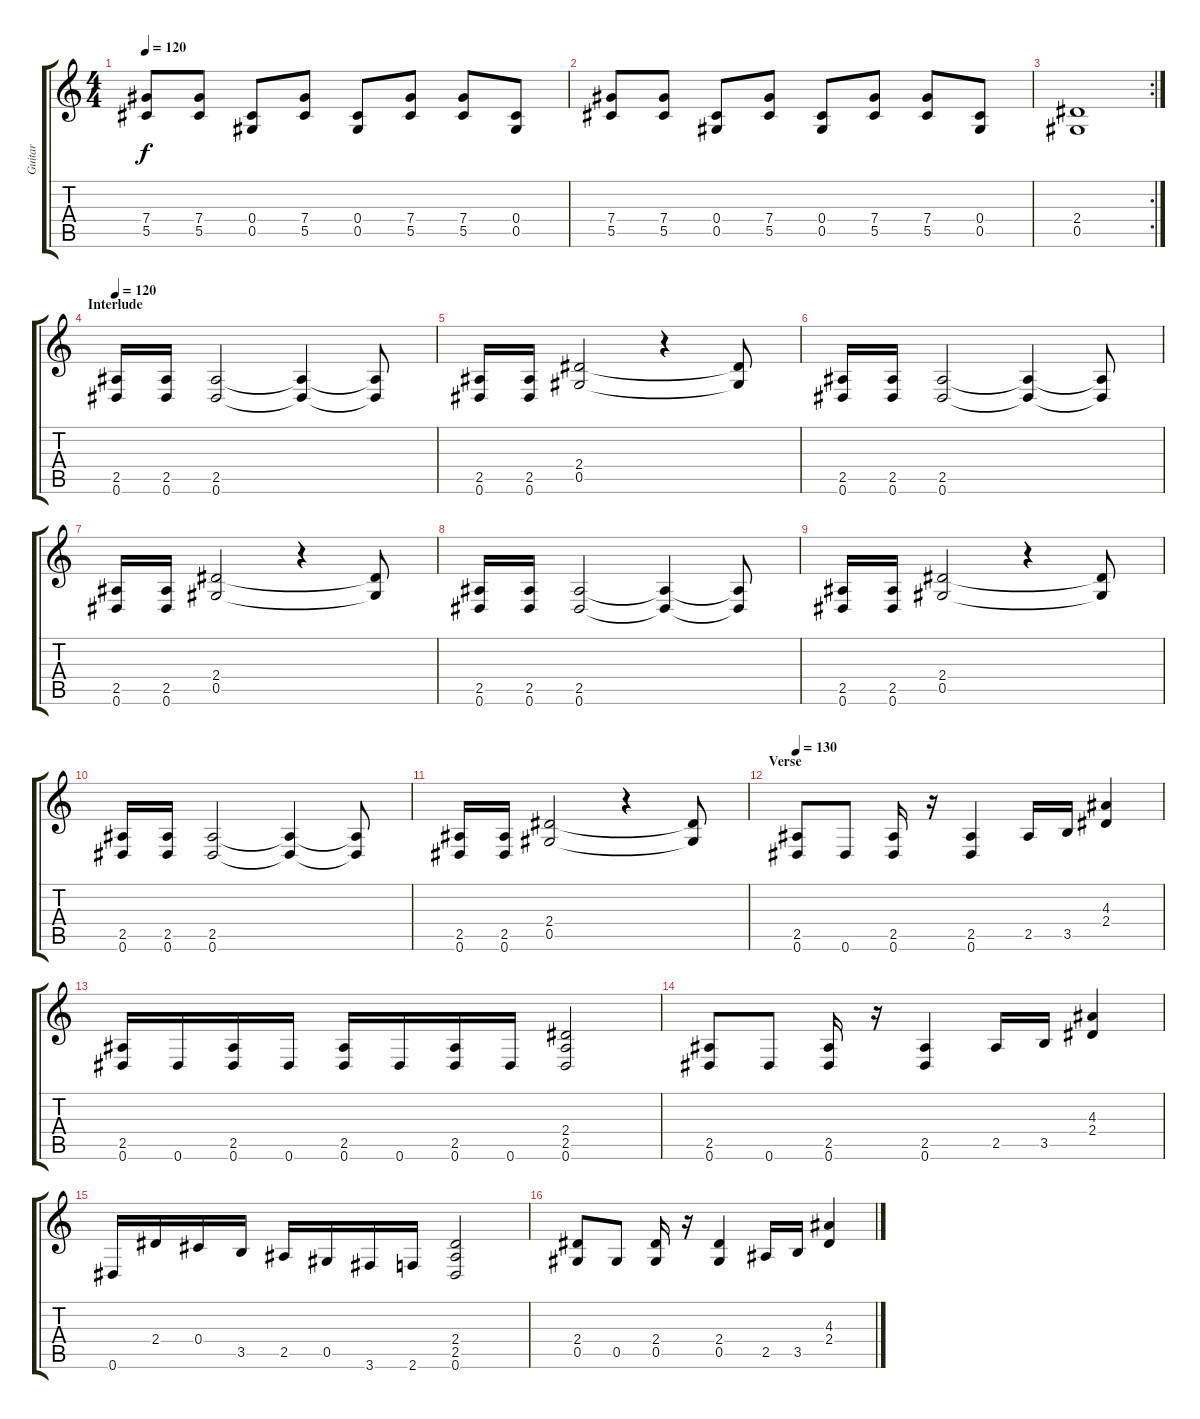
\track ("Guitar" "Guitar") {instrument distortionguitar}
\staff {score tabs}
\tuning (Eb4 Bb3 Gb3 Db3 Ab2 Eb2) {hide}
\ts (4 4)
\tempo 120
\clef g2
\ks c
(7.4 5.5).8{dy f} (7.4 5.5).8 (0.4 0.5).8 (7.4 5.5).8 (0.4 0.5).8 (7.4 5.5).8 (7.4 5.5).8 (0.4 0.5).8 |
(7.4 5.5).8 (7.4 5.5).8 (0.4 0.5).8 (7.4 5.5).8 (0.4 0.5).8 (7.4 5.5).8 (7.4 5.5).8 (0.4 0.5).8 |
\rc 2
(2.4 0.5).1 |
\section ("" "Interlude")
\tempo 120
(2.5 0.6).16 (2.5 0.6).16 (2.5 0.6).2 (2.5{t} 0.6{t}).4 (2.5{t} 0.6{t}).8 |
(2.5 0.6).16 (2.5 0.6).16 (2.4 0.5).2 r.4 (2.4{t} 0.5{t}).8 |
(2.5 0.6).16 (2.5 0.6).16 (2.5 0.6).2 (2.5{t} 0.6{t}).4 (2.5{t} 0.6{t}).8 |
(2.5 0.6).16 (2.5 0.6).16 (2.4 0.5).2 r.4 (2.4{t} 0.5{t}).8 |
(2.5 0.6).16 (2.5 0.6).16 (2.5 0.6).2 (2.5{t} 0.6{t}).4 (2.5{t} 0.6{t}).8 |
(2.5 0.6).16 (2.5 0.6).16 (2.4 0.5).2 r.4 (2.4{t} 0.5{t}).8 |
(2.5 0.6).16 (2.5 0.6).16 (2.5 0.6).2 (2.5{t} 0.6{t}).4 (2.5{t} 0.6{t}).8 |
(2.5 0.6).16 (2.5 0.6).16 (2.4 0.5).2 r.4 (2.4{t} 0.5{t}).8 |
\section ("" "Verse ")
\tempo 130
(2.5 0.6).8 0.6.8 (2.5 0.6).16 r.16 (2.5 0.6).4 2.5.16 3.5.16 (4.3 2.4).4 |
(2.5 0.6).16 0.6.16 (2.5 0.6).16 0.6.16 (2.5 0.6).16 0.6.16 (2.5 0.6).16 0.6.16 (2.4 2.5 0.6).2 |
(2.5 0.6).8 0.6.8 (2.5 0.6).16 r.16 (2.5 0.6).4 2.5.16 3.5.16 (4.3 2.4).4 |
0.6.16 2.4.16 0.4.16 3.5.16 2.5.16 0.5.16 3.6.16 2.6.16 (2.4 2.5 0.6).2 |
(2.4 0.5).8 0.5.8 (2.4 0.5).16 r.16 (2.4 0.5).4 2.5.16 3.5.16 (4.3 2.4).4
